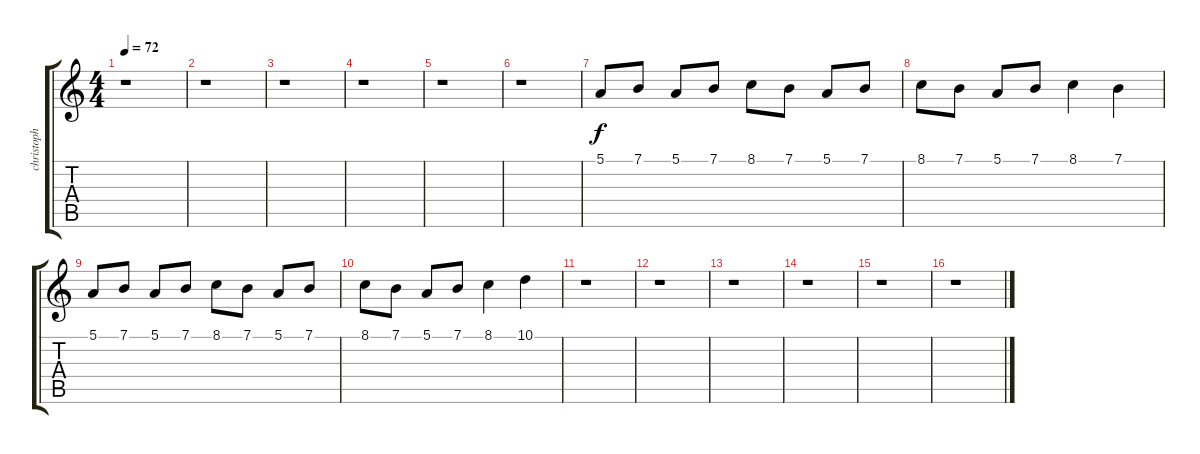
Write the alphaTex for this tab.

\track ("christoph" "christoph") {instrument choiraahs}
\staff {score tabs}
\tuning (E4 B3 G3 D3 A2 E2) {hide}
\ts (4 4)
\tempo 72
\clef g2
\ks c
r.1{dy f} |
r.1 |
r.1 |
r.1 |
r.1 |
r.1 |
5.1.8 7.1.8 5.1.8 7.1.8 8.1.8 7.1.8 5.1.8 7.1.8 |
8.1.8 7.1.8 5.1.8 7.1.8 8.1.4 7.1.4 |
5.1.8 7.1.8 5.1.8 7.1.8 8.1.8 7.1.8 5.1.8 7.1.8 |
8.1.8 7.1.8 5.1.8 7.1.8 8.1.4 10.1.4 |
r.1 |
r.1 |
r.1 |
r.1 |
r.1 |
r.1
